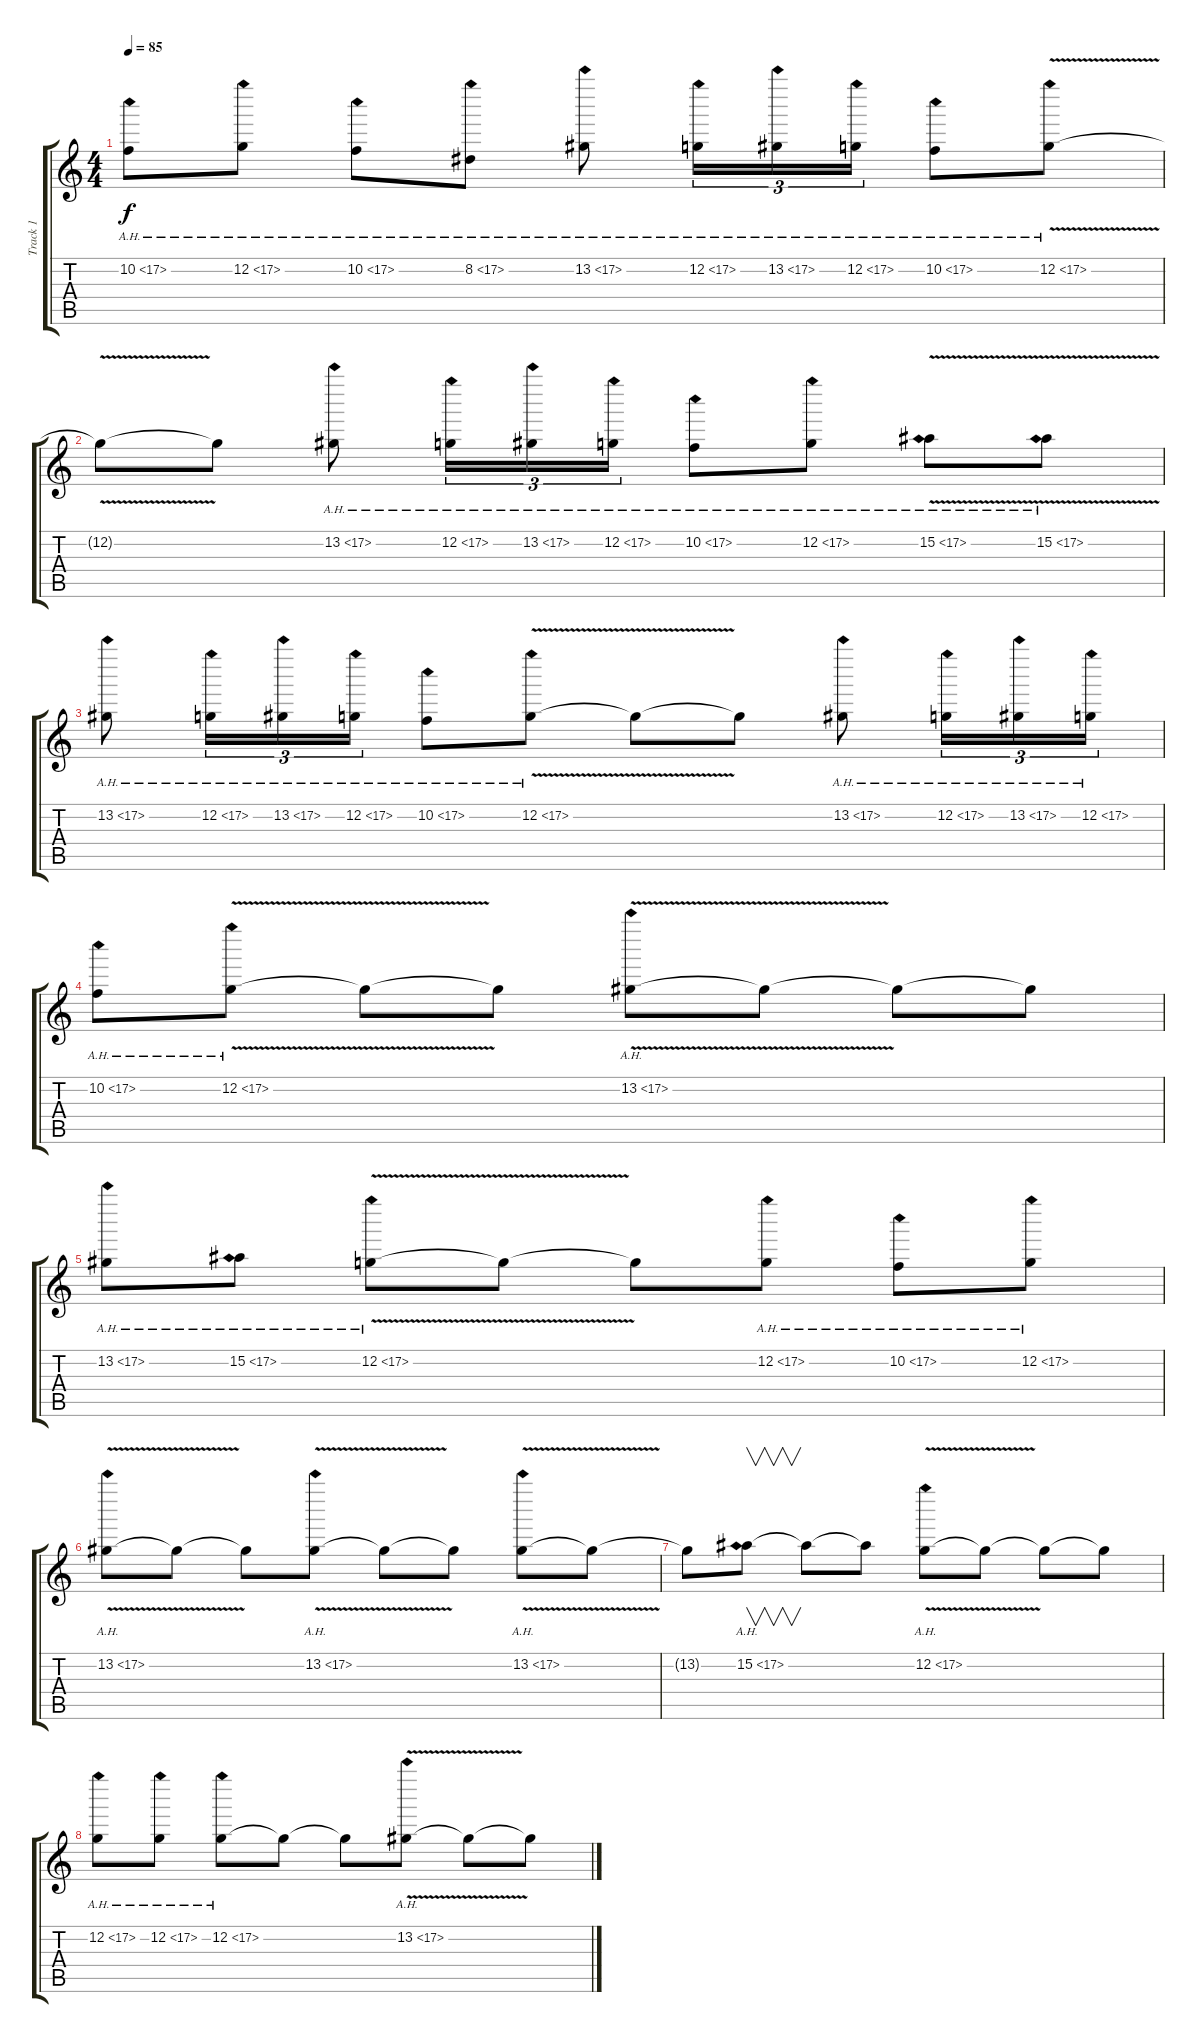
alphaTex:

\track ("Track 1" "Track 1") {instrument distortionguitar}
\staff {score tabs}
\tuning (C4 G3 Eb3 Bb2 F2 C2) {hide}
\ts (4 4)
\tempo 85
\clef g2
\ks c
10.2{ah 7}.8{dy f} 12.2{ah 5}.8 10.2{ah 7}.8 8.2{ah 9}.8 13.2{ah 4}.8 12.2{ah 5}.16{tu (3 2)} 13.2{ah 4}.16{tu (3 2)} 12.2{ah 5}.16{tu (3 2)} 10.2{ah 7}.8 12.2{ah 5 v}.8 |
12.2{t}.8 12.2{t}.8 13.2{ah 4}.8 12.2{ah 5}.16{tu (3 2)} 13.2{ah 4}.16{tu (3 2)} 12.2{ah 5}.16{tu (3 2)} 10.2{ah 7}.8 12.2{ah 5}.8 15.2{ah 2 v}.8 15.2{ah 2 v}.8 |
13.2{ah 4}.8 12.2{ah 5}.16{tu (3 2)} 13.2{ah 4}.16{tu (3 2)} 12.2{ah 5}.16{tu (3 2)} 10.2{ah 7}.8 12.2{ah 5 v}.8 12.2{t}.8 12.2{t}.8 13.2{ah 4}.8 12.2{ah 5}.16{tu (3 2)} 13.2{ah 4}.16{tu (3 2)} 12.2{ah 5}.16{tu (3 2)} |
10.2{ah 7}.8 12.2{ah 5 v}.8 12.2{t}.8 12.2{t}.8 13.2{ah 4 v}.8 13.2{t}.8 13.2{t}.8 13.2{t}.8 |
13.2{ah 4}.8 15.2{ah 2}.8 12.2{ah 5 v}.8 12.2{t}.8 12.2{t}.8 12.2{ah 5}.8 10.2{ah 7}.8 12.2{ah 5}.8 |
13.2{ah 4 v}.8 13.2{t}.8 13.2{t}.8 13.2{ah 4 v}.8 13.2{t}.8 13.2{t}.8 13.2{ah 4 v}.8 13.2{t}.8 |
13.2{t}.8 15.2{ah 2}.8{v} 15.2{t}.8 15.2{t}.8 12.2{ah 5 v}.8 12.2{t}.8 12.2{t}.8 12.2{t}.8 |
12.2{ah 5}.8 12.2{ah 5}.8 12.2{ah 5}.8 12.2{t}.8 12.2{t}.8 13.2{ah 4 v}.8 13.2{t}.8 13.2{t}.8
